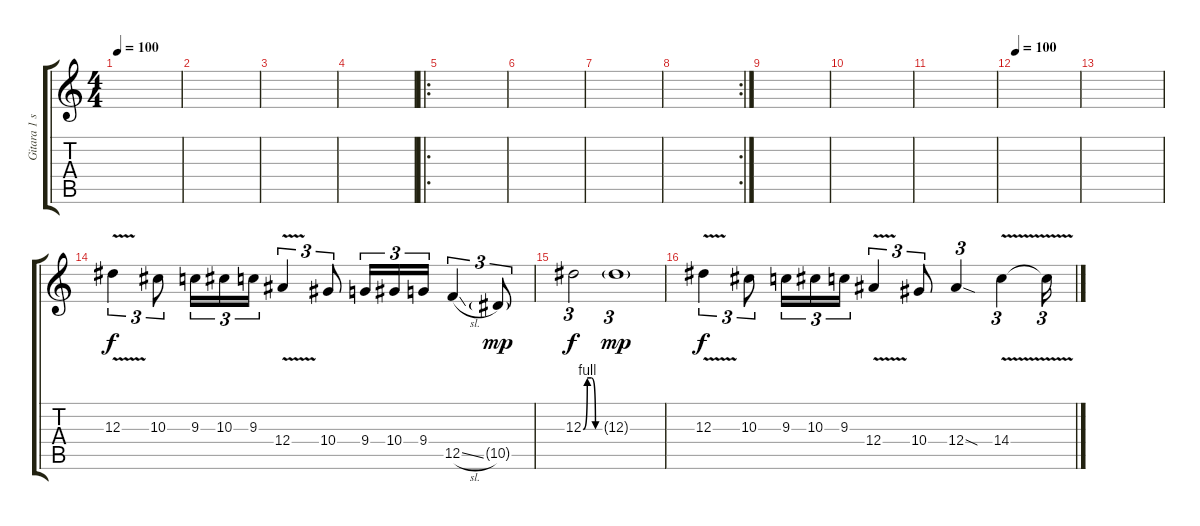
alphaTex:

\track ("Gitara 1 solo" "Gitara 1 s") {instrument overdrivenguitar}
\staff {score tabs}
\tuning (C4 G3 Eb3 Bb2 F2 C2) {hide}
\ts (4 4)
\tempo 100
\clef g2
\ks c
|
|
|
|
\ro
|
|
|
\rc 2
|
|
|
|
\tempo 100
|
|
12.3{v}.4{tu (3 2)} 10.3.8{tu (3 2)} 9.3.16{tu (3 2)} 10.3.16{tu (3 2)} 9.3.16{tu (3 2)} 12.4{v}.4{tu (3 2)} 10.4.8{tu (3 2)} 9.4.16{tu (3 2)} 10.4.16{tu (3 2)} 9.4.16{tu (3 2)} 12.5{sl}.4{tu (3 2)} 10.5{g}.8{tu (3 2) dy mp} |
12.3{be (custom 0 0 15 4 30 4 45 0 60 0)}.2{tu (3 2) dy f} 12.3{g}.1{tu (3 2) dy mp} |
12.3{v}.4{tu (3 2) dy f} 10.3.8{tu (3 2)} 9.3.16{tu (3 2)} 10.3.16{tu (3 2)} 9.3.16{tu (3 2)} 12.4{v}.4{tu (3 2)} 10.4.8{tu (3 2)} 12.4{sod}.4{tu (3 2)} 14.4{v}.4{tu (3 2)} 14.4{t}.16{tu (3 2)}
